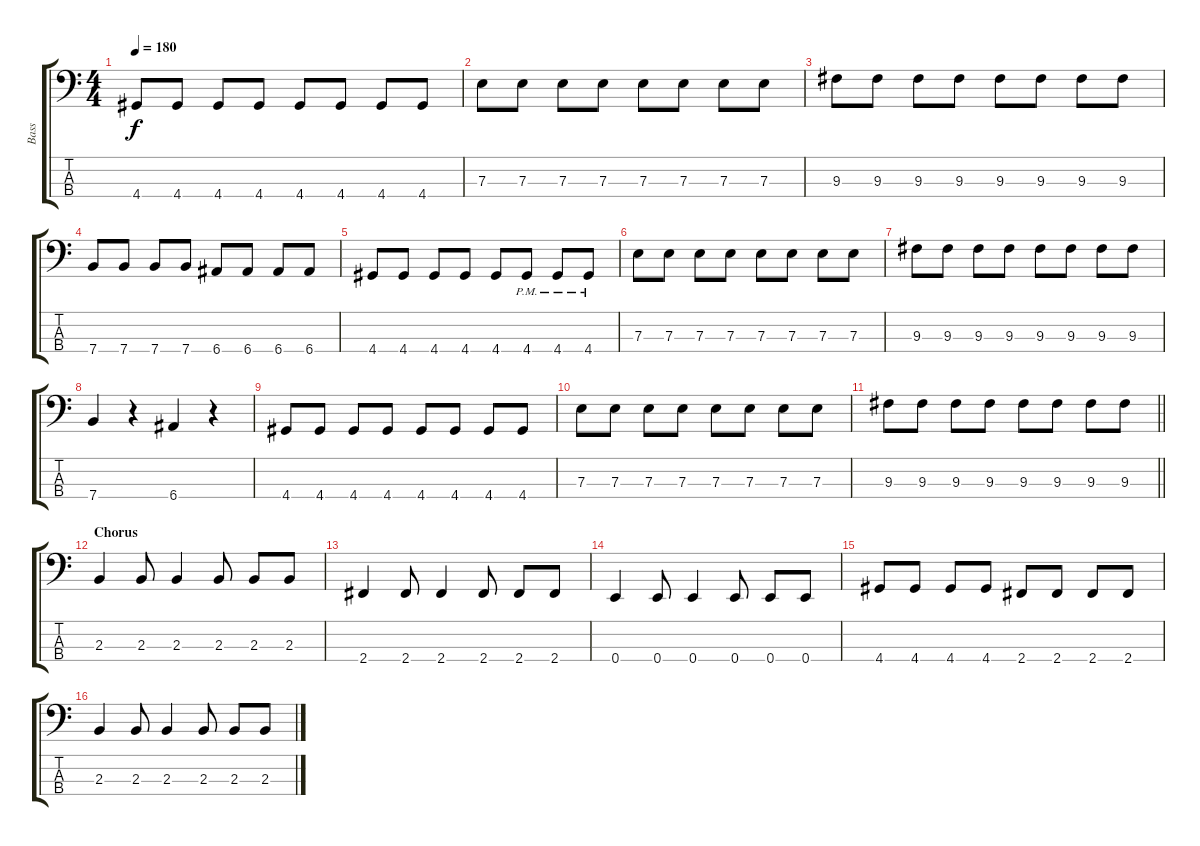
\track ("Bass" "Bass") {instrument electricbasspick}
\staff {score tabs}
\tuning (G2 D2 A1 E1) {hide}
\ts (4 4)
\tempo 180
\clef f4
\ks c
4.4.8{dy f} 4.4.8 4.4.8 4.4.8 4.4.8 4.4.8 4.4.8 4.4.8 |
7.3.8 7.3.8 7.3.8 7.3.8 7.3.8 7.3.8 7.3.8 7.3.8 |
9.3.8 9.3.8 9.3.8 9.3.8 9.3.8 9.3.8 9.3.8 9.3.8 |
7.4.8 7.4.8 7.4.8 7.4.8 6.4.8 6.4.8 6.4.8 6.4.8 |
4.4.8 4.4.8 4.4.8 4.4.8 4.4.8 4.4{pm}.8 4.4{pm}.8 4.4{pm}.8 |
7.3.8 7.3.8 7.3.8 7.3.8 7.3.8 7.3.8 7.3.8 7.3.8 |
9.3.8 9.3.8 9.3.8 9.3.8 9.3.8 9.3.8 9.3.8 9.3.8 |
7.4.4 r.4 6.4.4 r.4 |
4.4.8 4.4.8 4.4.8 4.4.8 4.4.8 4.4.8 4.4.8 4.4.8 |
7.3.8 7.3.8 7.3.8 7.3.8 7.3.8 7.3.8 7.3.8 7.3.8 |
\barLineRight lightlight
9.3.8 9.3.8 9.3.8 9.3.8 9.3.8 9.3.8 9.3.8 9.3.8 |
\section ("" "Chorus")
2.3.4 2.3.8 2.3.4 2.3.8 2.3.8 2.3.8 |
2.4.4 2.4.8 2.4.4 2.4.8 2.4.8 2.4.8 |
0.4.4 0.4.8 0.4.4 0.4.8 0.4.8 0.4.8 |
4.4.8 4.4.8 4.4.8 4.4.8 2.4.8 2.4.8 2.4.8 2.4.8 |
2.3.4 2.3.8 2.3.4 2.3.8 2.3.8 2.3.8
